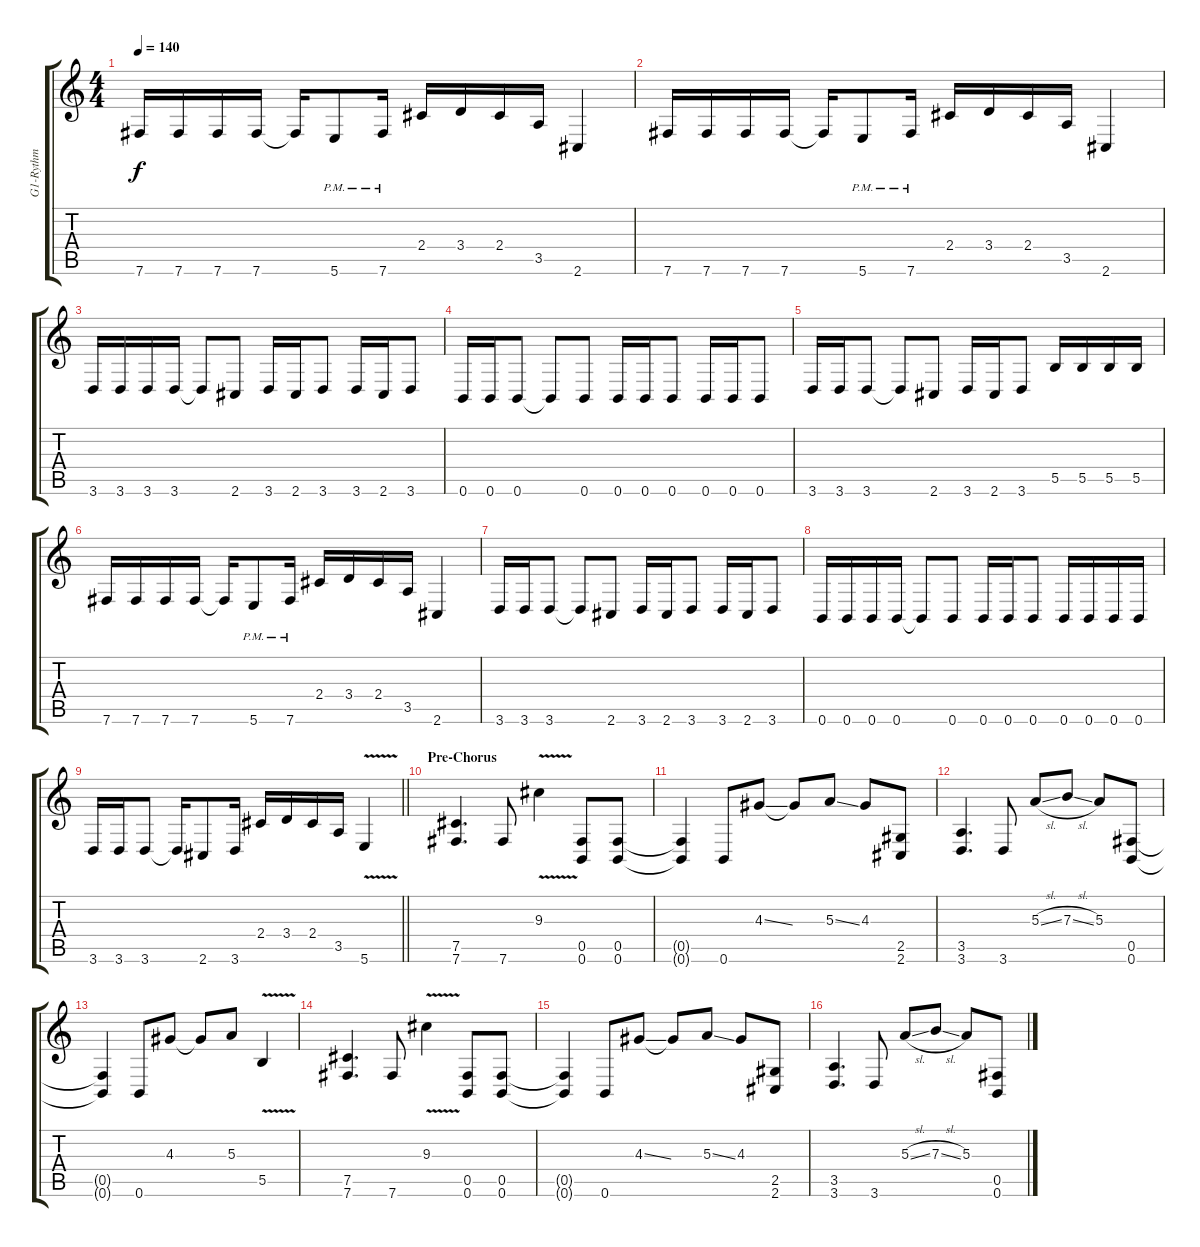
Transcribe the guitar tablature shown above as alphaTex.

\track ("G1-Rythm" "G1-Rythm") {instrument distortionguitar}
\staff {score tabs}
\tuning (Db4 Ab3 E3 B2 Gb2 B1) {hide}
\ts (4 4)
\tempo 140
\clef g2
\ks c
7.6.16{dy f} 7.6.16 7.6.16 7.6.16 7.6{t}.16 5.6{pm}.8 7.6{pm}.16 2.4.16 3.4.16 2.4.16 3.5.16 2.6.4 |
7.6.16 7.6.16 7.6.16 7.6.16 7.6{t}.16 5.6{pm}.8 7.6{pm}.16 2.4.16 3.4.16 2.4.16 3.5.16 2.6.4 |
3.6.16 3.6.16 3.6.16 3.6.16 3.6{t}.8 2.6.8 3.6.16 2.6.16 3.6.8 3.6.16 2.6.16 3.6.8 |
0.6.16 0.6.16 0.6.8 0.6{t}.8 0.6.8 0.6.16 0.6.16 0.6.8 0.6.16 0.6.16 0.6.8 |
3.6.16 3.6.16 3.6.8 3.6{t}.8 2.6.8 3.6.16 2.6.16 3.6.8 5.5.16 5.5.16 5.5.16 5.5.16 |
7.6.16 7.6.16 7.6.16 7.6.16 7.6{t}.16 5.6{pm}.8 7.6{pm}.16 2.4.16 3.4.16 2.4.16 3.5.16 2.6.4 |
3.6.16 3.6.16 3.6.8 3.6{t}.8 2.6.8 3.6.16 2.6.16 3.6.8 3.6.16 2.6.16 3.6.8 |
0.6.16 0.6.16 0.6.16 0.6.16 0.6{t}.8 0.6.8 0.6.16 0.6.16 0.6.8 0.6.16 0.6.16 0.6.16 0.6.16 |
\barLineRight lightlight
3.6.16 3.6.16 3.6.8 3.6{t}.16 2.6.8 3.6.16 2.4.16 3.4.16 2.4.16 3.5.16 5.6{v}.4 |
\section ("" "Pre-Chorus")
(7.5 7.6).4{d} 7.6.8 9.3{v}.4 (0.5 0.6).8 (0.5 0.6).8 |
(0.5{t} 0.6{t}).4 0.6.8 4.3{ss}.8 4.3{t}.8 5.3{ss}.8 4.3.8 (2.5 2.6).8 |
(3.5 3.6).4{d} 3.6.8 5.3{sl}.8 7.3{sl}.8 5.3.8 (0.5 0.6).8 |
(0.5{t} 0.6{t}).4 0.6.8 4.3.8 4.3{t}.8 5.3.8 5.5{v}.4 |
(7.5 7.6).4{d} 7.6.8 9.3{v}.4 (0.5 0.6).8 (0.5 0.6).8 |
(0.5{t} 0.6{t}).4 0.6.8 4.3{ss}.8 4.3{t}.8 5.3{ss}.8 4.3.8 (2.5 2.6).8 |
(3.5 3.6).4{d} 3.6.8 5.3{sl}.8 7.3{sl}.8 5.3.8 (0.5 0.6).8
